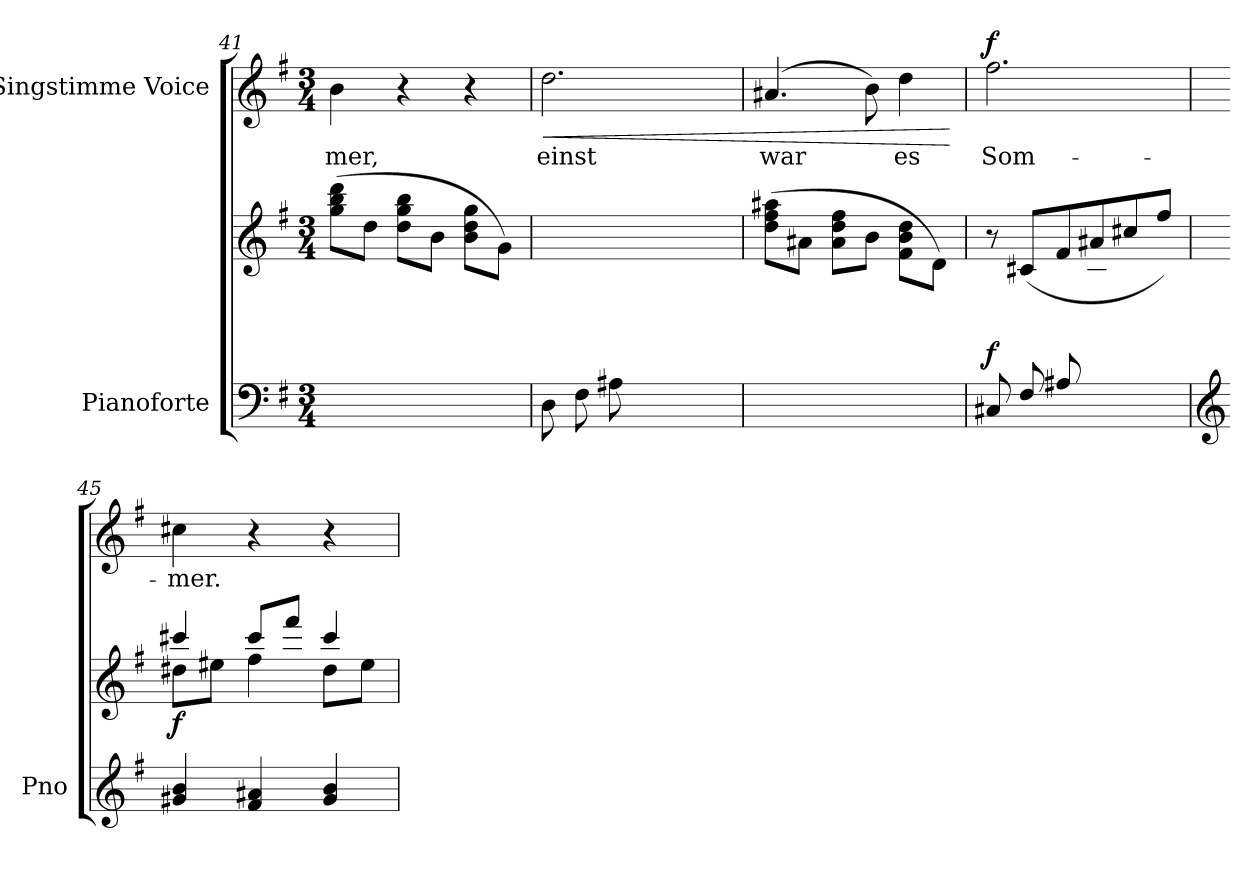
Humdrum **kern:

**kern	**kern	**dynam	**kern	**text	**dynam
*part2	*part2	*part2	*part1	*part1	*part1
*staff3	*staff2	*staff2/3	*staff1	*staff1	*staff1
*I"Pianoforte	*	*	*I"Singstimme Voice	*	*
*I'Pno	*	*	*	*	*
*clefF4	*clefG2	*	*clefG2	*	*
*k[f#]	*k[f#]	*	*k[f#]	*	*
*M3/4	*M3/4	*	*M3/4	*	*
=41	=41	=41	=41	=41	=41
!	!	!	!	!LO:LY:b	!
2.ryy	(>8gg\ 8bb\ 8ddd\L	.	4b\	-mer,	.
.	8dd\J	.	.	.	.
.	8dd\ 8gg\ 8bb\L	.	4r	.	.
.	8b\J	.	.	.	.
.	8b\ 8dd\ 8gg\L	.	4r	.	.
.	8g\J)	.	.	.	.
=42	=42	=42	=42	=42	=42
*	*^	*	*	*	*
!	!	!	!	!	!LO:LY:b	!LO:HP:b
(>8D\L	2.ryy	4.ryy	.	2.dd\	einst	<
8F#\	.	.	.	.	.	.
8A#X\	.	.	.	.	.	.
4.ryy	.	8d\	.	.	.	.
.	.	8f#\	.	.	.	.
.	.	8a#X\J)	.	.	.	.
=43	=43	=43	=43	=43	=43	=43
!	!	!	!	!	!LO:LY:b	!
*	*v	*v	*	*	*	*
2.ryy	(>8dd\ 8ff#\ 8aa#X\L	.	(>4.a#X/	war	.
.	8a#X\J	.	.	.	.
.	8a#\ 8dd\ 8ff#\L	.	.	.	.
.	8b\J	.	8b\)	.	.
!	!	!	!	!LO:LY:b	!
.	8f#\ 8b\ 8dd\L	.	4dd\	es	.
.	8d\J)	.	.	.	.
.	.	.	.	.	[
!!LO:LB:g=z
=44	=44	=44	=44	=44	=44
*	*^	*	*	*	*
!	!	!	!LO:DY:b	!	!LO:LY:b	!LO:DY:a
8C#X/L	8r	4.ryy	f	2.ff#\	Som-	f
8F#/	(>8c#X/L	.	.	.	.	.
8A#X/	8f#/	.	.	.	.	.
4.ryy	8a#X/	8c#X\	.	.	.	.
.	8cc#X/	8f#\	.	.	.	.
.	8ff#/J)	8a#X\J	.	.	.	.
=45	=45	=45	=45	=45	=45	=45
*clefG2	*	*	*	*	*	*
!	!	!	!LO:DY:b	!	!LO:LY:b	!
4g#X/ 4b/	4ccc#X/	8dd#X\L	f	4cc#X\	-mer.	.
.	.	8ee#X\J	.	.	.	.
4f#/ 4a#X/	8ccc#/L	4ff#\	.	4r	.	.
.	8fff#/J	.	.	.	.	.
4g#/ 4b/	4ccc#/	8dd#\L	.	4r	.	.
.	.	8ee#\J	.	.	.	.
*	*v	*v	*	*	*	*
=	=	=	=	=	=
*-	*-	*-	*-	*-	*-
